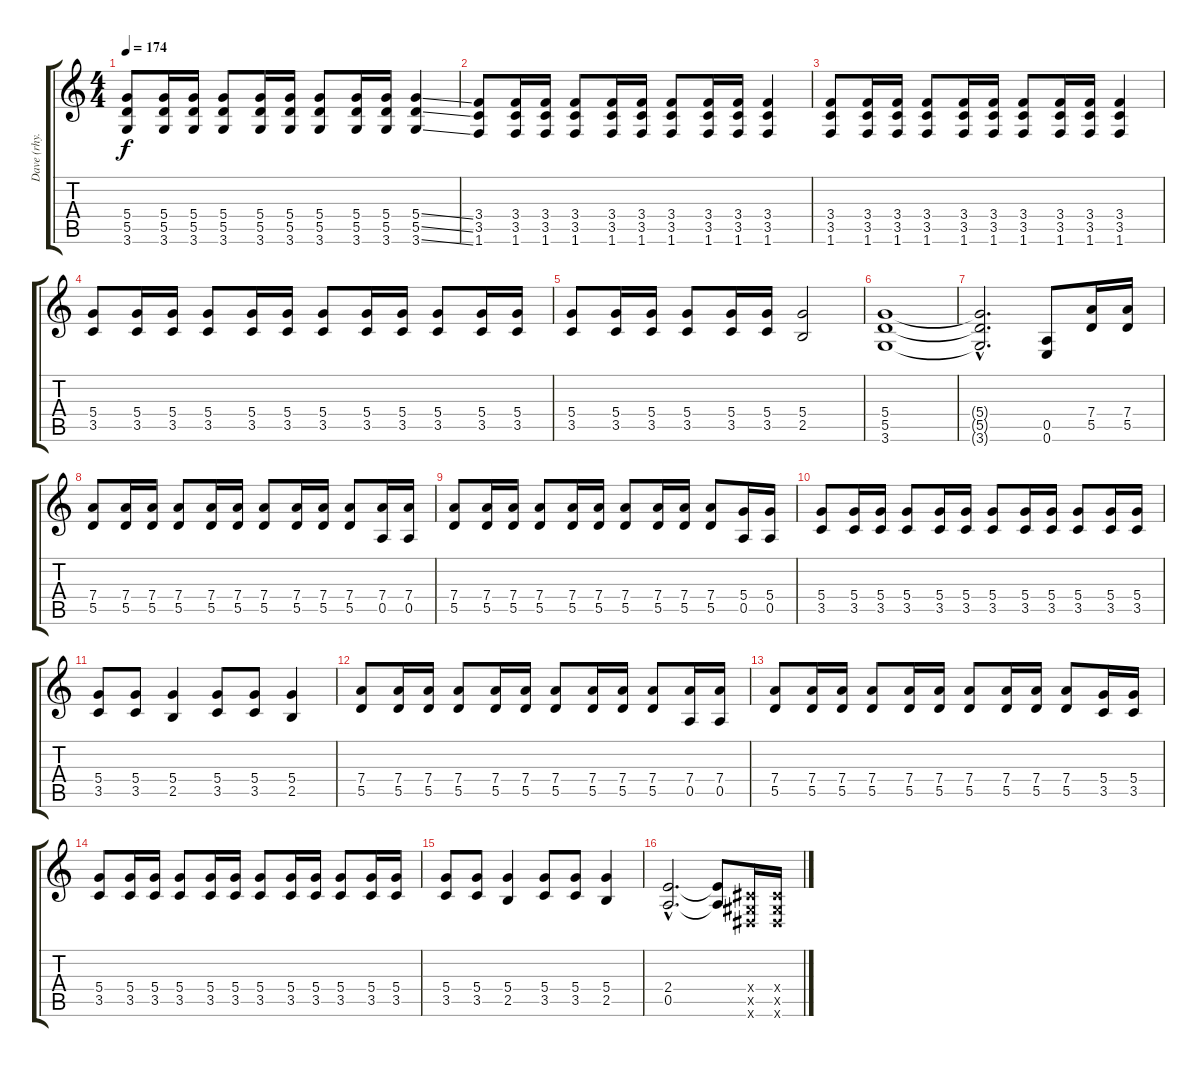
\track ("Dave (rhy. guitar + solo)" "Dave (rhy.") {instrument distortionguitar}
\staff {score tabs}
\tuning (E4 B3 G3 D3 A2 E2) {hide}
\ts (4 4)
\tempo 174
\clef g2
\ks c
(5.4 5.5 3.6).8{dy f} (5.4 5.5 3.6).16 (5.4 5.5 3.6).16 (5.4 5.5 3.6).8 (5.4 5.5 3.6).16 (5.4 5.5 3.6).16 (5.4 5.5 3.6).8 (5.4 5.5 3.6).16 (5.4 5.5 3.6).16 (5.4{ss} 5.5{ss} 3.6{ss}).4 |
(3.4 3.5 1.6).8 (3.4 3.5 1.6).16 (3.4 3.5 1.6).16 (3.4 3.5 1.6).8 (3.4 3.5 1.6).16 (3.4 3.5 1.6).16 (3.4 3.5 1.6).8 (3.4 3.5 1.6).16 (3.4 3.5 1.6).16 (3.4 3.5 1.6).4 |
(3.4 3.5 1.6).8 (3.4 3.5 1.6).16 (3.4 3.5 1.6).16 (3.4 3.5 1.6).8 (3.4 3.5 1.6).16 (3.4 3.5 1.6).16 (3.4 3.5 1.6).8 (3.4 3.5 1.6).16 (3.4 3.5 1.6).16 (3.4 3.5 1.6).4 |
(5.4 3.5).8 (5.4 3.5).16 (5.4 3.5).16 (5.4 3.5).8 (5.4 3.5).16 (5.4 3.5).16 (5.4 3.5).8 (5.4 3.5).16 (5.4 3.5).16 (5.4 3.5).8 (5.4 3.5).16 (5.4 3.5).16 |
(5.4 3.5).8 (5.4 3.5).16 (5.4 3.5).16 (5.4 3.5).8 (5.4 3.5).16 (5.4 3.5).16 (5.4 2.5).2 |
(5.4 5.5 3.6).1 |
(5.4{hac t} 5.5{hac t} 3.6{hac t}).2{d} (0.5 0.6).8 (7.4 5.5).16 (7.4 5.5).16 |
(7.4 5.5).8 (7.4 5.5).16 (7.4 5.5).16 (7.4 5.5).8 (7.4 5.5).16 (7.4 5.5).16 (7.4 5.5).8 (7.4 5.5).16 (7.4 5.5).16 (7.4 5.5).8 (7.4 0.5).16 (7.4 0.5).16 |
(7.4 5.5).8 (7.4 5.5).16 (7.4 5.5).16 (7.4 5.5).8 (7.4 5.5).16 (7.4 5.5).16 (7.4 5.5).8 (7.4 5.5).16 (7.4 5.5).16 (7.4 5.5).8 (5.4 0.5).16 (5.4 0.5).16 |
(5.4 3.5).8 (5.4 3.5).16 (5.4 3.5).16 (5.4 3.5).8 (5.4 3.5).16 (5.4 3.5).16 (5.4 3.5).8 (5.4 3.5).16 (5.4 3.5).16 (5.4 3.5).8 (5.4 3.5).16 (5.4 3.5).16 |
(5.4 3.5).8 (5.4 3.5).8 (5.4 2.5).4 (5.4 3.5).8 (5.4 3.5).8 (5.4 2.5).4 |
(7.4 5.5).8 (7.4 5.5).16 (7.4 5.5).16 (7.4 5.5).8 (7.4 5.5).16 (7.4 5.5).16 (7.4 5.5).8 (7.4 5.5).16 (7.4 5.5).16 (7.4 5.5).8 (7.4 0.5).16 (7.4 0.5).16 |
(7.4 5.5).8 (7.4 5.5).16 (7.4 5.5).16 (7.4 5.5).8 (7.4 5.5).16 (7.4 5.5).16 (7.4 5.5).8 (7.4 5.5).16 (7.4 5.5).16 (7.4 5.5).8 (5.4 3.5).16 (5.4 3.5).16 |
(5.4 3.5).8 (5.4 3.5).16 (5.4 3.5).16 (5.4 3.5).8 (5.4 3.5).16 (5.4 3.5).16 (5.4 3.5).8 (5.4 3.5).16 (5.4 3.5).16 (5.4 3.5).8 (5.4 3.5).16 (5.4 3.5).16 |
(5.4 3.5).8 (5.4 3.5).8 (5.4 2.5).4 (5.4 3.5).8 (5.4 3.5).8 (5.4 2.5).4 |
(2.4{hac} 0.5{hac}).2{d} (2.4{t} 0.5{t}).8 (-1.4{x} -1.5{x} -1.6{x}).16 (-1.4{x} -1.5{x} -1.6{x}).16
